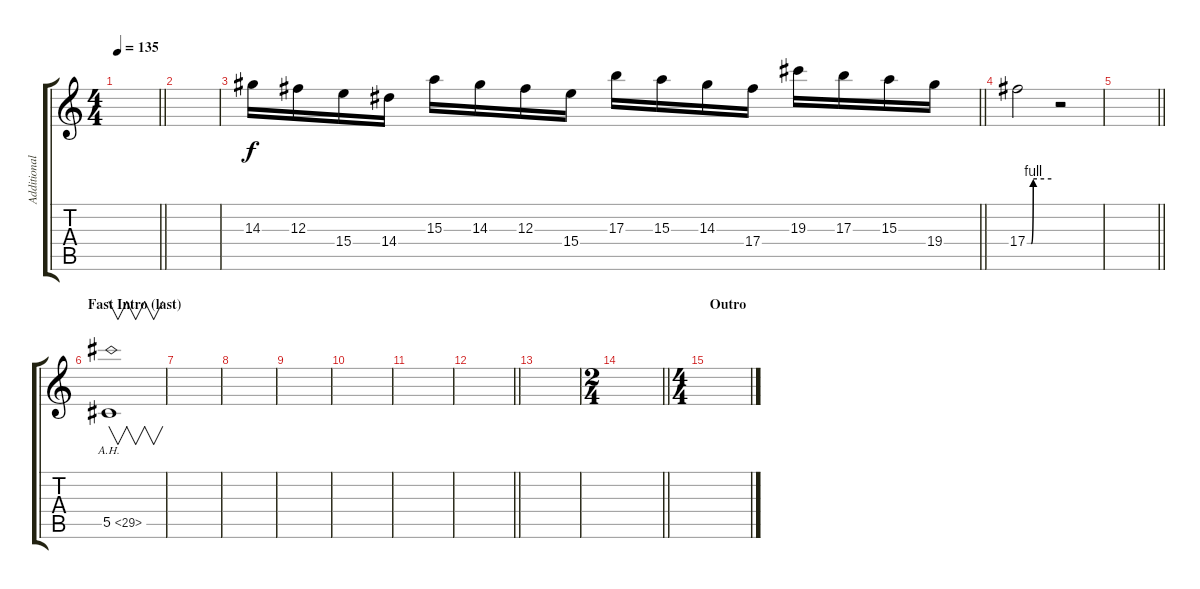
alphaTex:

\track ("Additional guitar" "Additional") {instrument electricguitarjazz}
\staff {score tabs}
\tuning (Eb4 Bb3 Gb3 Db3 Ab2 Db2) {hide}
\ts (4 4)
\tempo 135
\clef g2
\barLineRight lightlight
\ks c
|
|
\barLineRight lightlight
14.3.16{volume 10 balance 11} 12.3.16 15.4.16 14.4.16 15.3.16 14.3.16 12.3.16 15.4.16 17.3.16 15.3.16 14.3.16 17.4.16 19.3.16 17.3.16 15.3.16 19.4.16 |
17.4{be (custom 0 0 10 0 15 4 60 4)}.2{volume 12} r.2 |
\barLineRight lightlight
|
\section ("" "Fast Intro (last)")
5.5{ah 24}.1{v volume 12} |
|
|
|
|
|
\barLineRight lightlight
|
|
\ts (2 4)
\barLineRight lightlight
|
\ts (4 4)
\section ("" "Outro")
